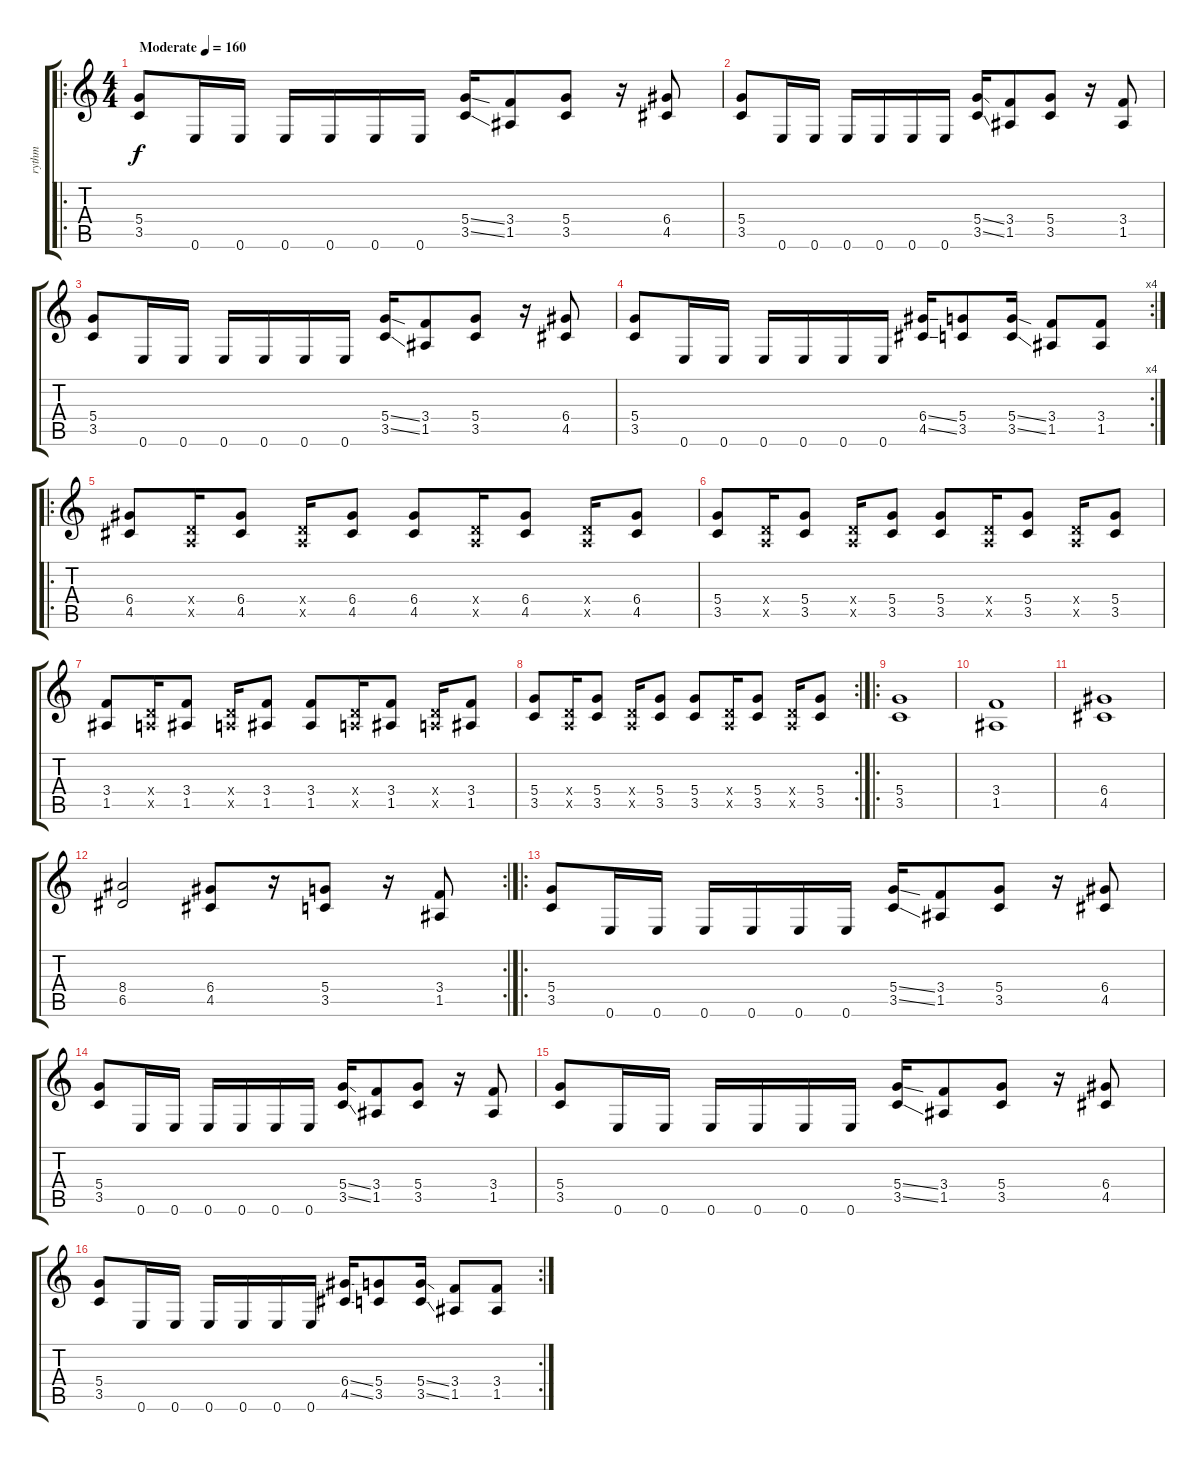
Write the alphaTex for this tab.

\track ("rythm" "rythm") {instrument distortionguitar}
\staff {score tabs}
\tuning (E4 B3 G3 D3 A2 E2) {hide}
\ro
\ts (4 4)
\tempo (160 "Moderate")
\clef g2
\ks c
(5.4 3.5).8{dy f instrument distortionguitar} 0.6.16 0.6.16 0.6.16 0.6.16 0.6.16 0.6.16 (5.4{ss} 3.5{ss}).16 (3.4 1.5).8 (5.4 3.5).8 r.16 (6.4 4.5).8 |
(5.4 3.5).8 0.6.16 0.6.16 0.6.16 0.6.16 0.6.16 0.6.16 (5.4{ss} 3.5{ss}).16 (3.4 1.5).8 (5.4 3.5).8 r.16 (3.4 1.5).8 |
(5.4 3.5).8 0.6.16 0.6.16 0.6.16 0.6.16 0.6.16 0.6.16 (5.4{ss} 3.5{ss}).16 (3.4 1.5).8 (5.4 3.5).8 r.16 (6.4 4.5).8 |
\rc 4
(5.4 3.5).8 0.6.16 0.6.16 0.6.16 0.6.16 0.6.16 0.6.16 (6.4{ss} 4.5{ss}).16 (5.4 3.5).8 (5.4{ss} 3.5{ss}).16 (3.4 1.5).8 (3.4 1.5).8 |
\ro
(6.4 4.5).8 (0.4{x} 0.5{x}).16 (6.4 4.5).8 (0.4{x} 0.5{x}).16 (6.4 4.5).8 (6.4 4.5).8 (0.4{x} 0.5{x}).16 (6.4 4.5).8 (0.4{x} 0.5{x}).16 (6.4 4.5).8 |
(5.4 3.5).8 (0.4{x} 0.5{x}).16 (5.4 3.5).8 (0.4{x} 0.5{x}).16 (5.4 3.5).8 (5.4 3.5).8 (0.4{x} 0.5{x}).16 (5.4 3.5).8 (0.4{x} 0.5{x}).16 (5.4 3.5).8 |
(3.4 1.5).8 (0.4{x} 0.5{x}).16 (3.4 1.5).8 (0.4{x} 0.5{x}).16 (3.4 1.5).8 (3.4 1.5).8 (0.4{x} 0.5{x}).16 (3.4 1.5).8 (0.4{x} 0.5{x}).16 (3.4 1.5).8 |
\rc 2
(5.4 3.5).8 (0.4{x} 0.5{x}).16 (5.4 3.5).8 (0.4{x} 0.5{x}).16 (5.4 3.5).8 (5.4 3.5).8 (0.4{x} 0.5{x}).16 (5.4 3.5).8 (0.4{x} 0.5{x}).16 (5.4 3.5).8 |
\ro
(5.4 3.5).1 |
(3.4 1.5).1 |
(6.4 4.5).1 |
\rc 2
(8.4 6.5).2 (6.4 4.5).8 r.16 (5.4 3.5).8 r.16 (3.4 1.5).8 |
\ro
(5.4 3.5).8 0.6.16 0.6.16 0.6.16 0.6.16 0.6.16 0.6.16 (5.4{ss} 3.5{ss}).16 (3.4 1.5).8 (5.4 3.5).8 r.16 (6.4 4.5).8 |
(5.4 3.5).8 0.6.16 0.6.16 0.6.16 0.6.16 0.6.16 0.6.16 (5.4{ss} 3.5{ss}).16 (3.4 1.5).8 (5.4 3.5).8 r.16 (3.4 1.5).8 |
(5.4 3.5).8 0.6.16 0.6.16 0.6.16 0.6.16 0.6.16 0.6.16 (5.4{ss} 3.5{ss}).16 (3.4 1.5).8 (5.4 3.5).8 r.16 (6.4 4.5).8 |
\rc 2
(5.4 3.5).8 0.6.16 0.6.16 0.6.16 0.6.16 0.6.16 0.6.16 (6.4{ss} 4.5{ss}).16 (5.4 3.5).8 (5.4{ss} 3.5{ss}).16 (3.4 1.5).8 (3.4 1.5).8
